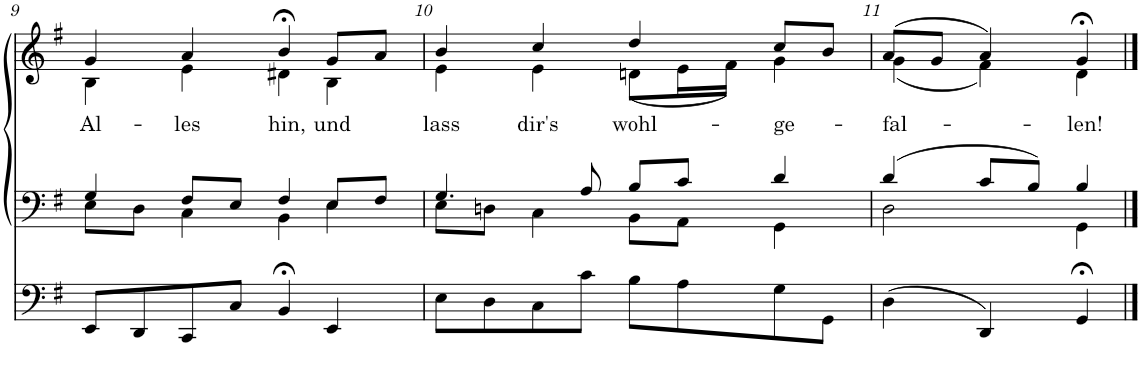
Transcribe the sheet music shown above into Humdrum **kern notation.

**kern	**kern	**kern	**text
*part3	*part2	*part1	*part1
*staff3	*staff2	*staff1	*staff1
*I"Violoncello	*I"Tenor/Bass	*I"Soprano/Alto	*
*I'Vc	*	*	*
!!LO:PB:g=z
*clefF4	*clefF4	*clefG2	*
*k[f#]	*k[f#]	*k[f#]	*
*M4/4	*M4/4	*M4/4	*
*met(c)	*met(c)	*met(c)	*
=9	=9	=9	=9
*	*^	*	*
!	!	!	!	!LO:LY:b
*	*	*	*^	*
8EE/L	4G/	8E\L	4g/	4B\	Al-
8DD/	.	8D\J	.	.	.
!	!	!	!	!	!LO:LY:b
8CC/	8F#/L	4C\	4a/	4e\	-les
8C/J	8E/J	.	.	.	.
!	!	!	!	!	!LO:LY:b
4BB;</	4F#/	4BB\	4b;<,/	4d#X\	hin,
!	!	!	!	!	!LO:LY:b
4EE/	8E/L	4E\	8g/L	4B\	und
.	8F#/J	.	8a/J	.	.
=10	=10	=10	=10	=10	=10
!	!	!	!	!	!LO:LY:b
8E\L	4.G/	8E\L	4b/	4e\	lass
8D\	.	8Dn\J	.	.	.
!	!	!	!	!	!LO:LY:b
8C\	.	4C\	4cc/	4e\	dir's
8c\J	8A/	.	.	.	.
!	!	!	!	!	!LO:LY:b
8B\L	8B/L	8BB\L	4dd/	(8dn\L	wohl-
8A\	8c/J	8AA\J	.	16e\L	.
.	.	.	.	16f#\JJ)	.
!	!	!	!	!	!LO:LY:b
8G\	4d/	4GG\	8cc/L	4g\	-ge-
8GG\J	.	.	8b/J	.	.
=11	=11	=11	=11	=11	=11
!	!	!	!	!	!LO:LY:b
(4D\	(4d/	2D\	(8a;</L	(4g\	-fal-
.	.	.	8g/J	.	.
4DD/)	8c/L	.	4a/)	4f#\)	.
.	8B/J)	.	.	.	.
!	!	!	!	!	!LO:LY:b
4GG;</	4B/	4GG\	4g;</	4d\	-len!
*	*v	*v	*	*	*
*	*	*v	*v	*
==	==	==	==
*-	*-	*-	*-
